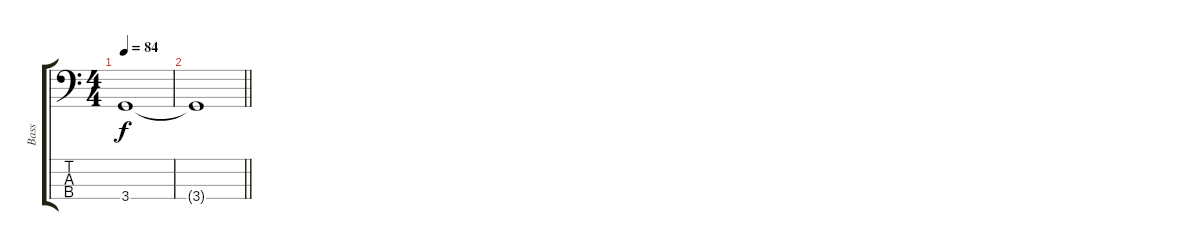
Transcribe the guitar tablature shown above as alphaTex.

\track ("Bass" "Bass") {instrument electricbassfinger}
\staff {score tabs}
\tuning (G2 D2 A1 E1) {hide}
\ts (4 4)
\tempo 84
\clef f4
\ks c
3.4.1{dy f} |
\barLineRight lightlight
3.4{t}.1{volume 0}
